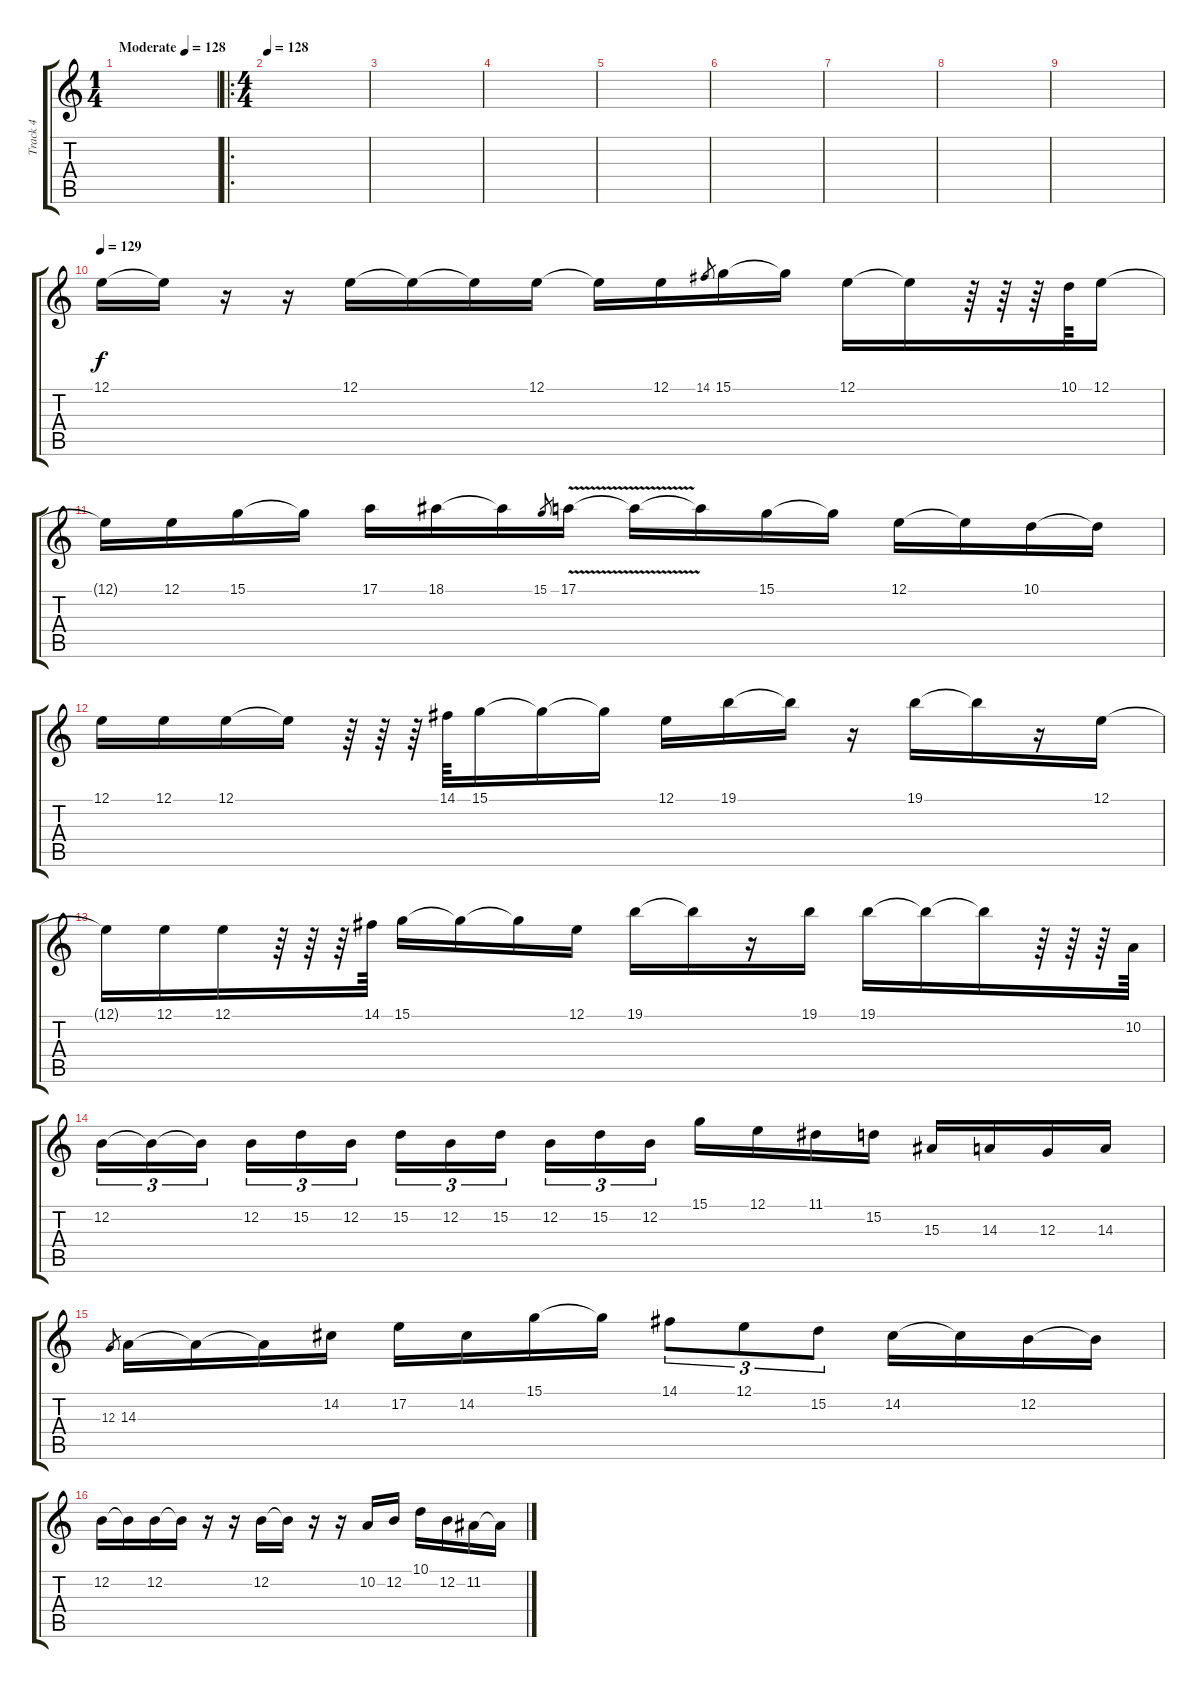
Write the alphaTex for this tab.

\track ("Track 4" "Track 4") {instrument clarinet}
\staff {score tabs}
\tuning (E4 B3 G3 D3 A2 E2) {hide}
\ts (1 4)
\tempo (128 "Moderate")
\clef g2
\ks c
|
\ro
\ts (4 4)
\tempo 128
|
|
|
|
|
|
|
|
\tempo 129
12.1.16 12.1{t}.16 r.16 r.16 12.1.16 12.1{t}.16 12.1{t}.16 12.1.16 12.1{t}.16 12.1.16 14.1.8{gr} 15.1.16 15.1{t}.16 12.1.16 12.1{t}.16 r.64 r.64 r.64 10.1.64 12.1.16 |
12.1{t}.16 12.1.16 15.1.16 15.1{t}.16 17.1.16 18.1.16 18.1{t}.16 15.1.8{gr} 17.1{v}.16 17.1{t}.16 17.1{t}.16 15.1.16 15.1{t}.16 12.1.16 12.1{t}.16 10.1.16 10.1{t}.16 |
12.1.16 12.1.16 12.1.16 12.1{t}.16 r.64 r.64 r.64 14.1.64 15.1.16 15.1{t}.16 15.1{t}.16 12.1.16 19.1.16 19.1{t}.16 r.16 19.1.16 19.1{t}.16 r.16 12.1.16 |
12.1{t}.16 12.1.16 12.1.16 r.64 r.64 r.64 14.1.64 15.1.16 15.1{t}.16 15.1{t}.16 12.1.16 19.1.16 19.1{t}.16 r.16 19.1.16 19.1.16 19.1{t}.16 19.1{t}.16 r.64 r.64 r.64 10.2.64 |
12.2.16{tu (3 2)} 12.2{t}.16{tu (3 2)} 12.2{t}.16{tu (3 2) beam splitsecondary} 12.2.16{tu (3 2)} 15.2.16{tu (3 2)} 12.2.16{tu (3 2)} 15.2.16{tu (3 2)} 12.2.16{tu (3 2)} 15.2.16{tu (3 2) beam splitsecondary} 12.2.16{tu (3 2)} 15.2.16{tu (3 2)} 12.2.16{tu (3 2)} 15.1.16 12.1.16 11.1.16 15.2.16 15.3.16 14.3.16 12.3.16 14.3.16 |
12.3.8{gr} 14.3.16 14.3{t}.16 14.3{t}.16 14.2.16 17.2.16 14.2.16 15.1.16 15.1{t}.16 14.1.8{tu (3 2)} 12.1.8{tu (3 2)} 15.2.8{tu (3 2)} 14.2.16 14.2{t}.16 12.2.16 12.2{t}.16 |
12.2.16 12.2{t}.16 12.2.16 12.2{t}.16 r.16 r.16 12.2.16 12.2{t}.16 r.16 r.16 10.2.16 12.2.16 10.1.16 12.2.16 11.2.16 11.2{t}.16
